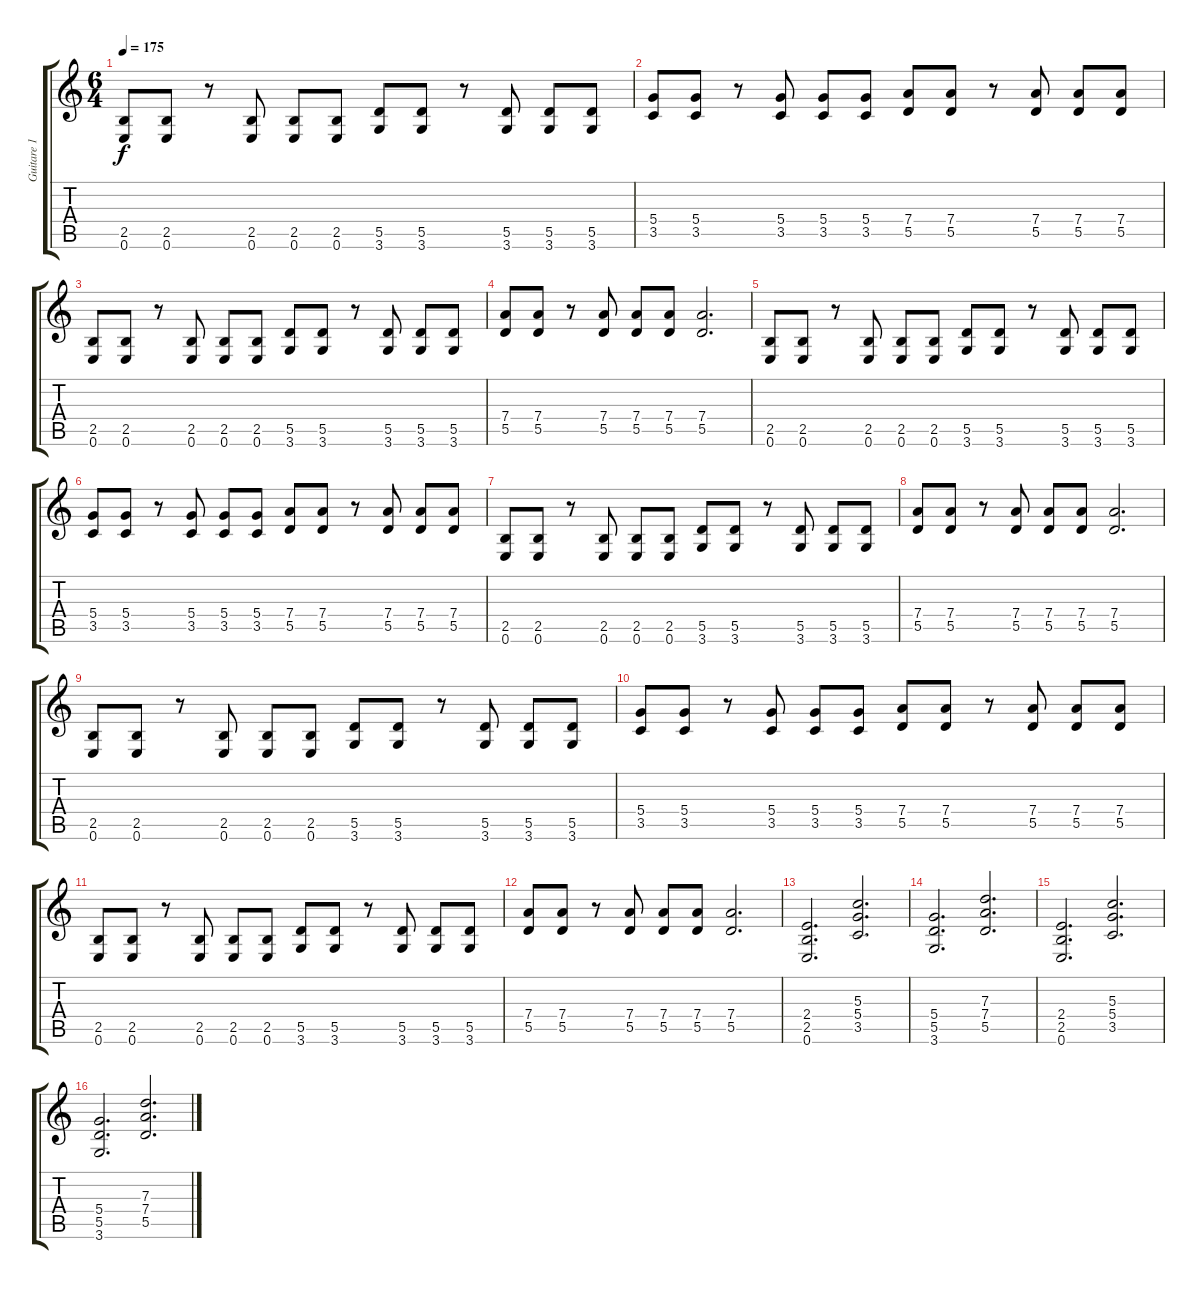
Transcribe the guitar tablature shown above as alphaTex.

\track ("Guitare 1" "Guitare 1") {instrument distortionguitar}
\staff {score tabs}
\tuning (E4 B3 G3 D3 A2 E2) {hide}
\ts (6 4)
\tempo 175
\clef g2
\ks c
(2.5 0.6).8{dy f} (2.5 0.6).8 r.8 (2.5 0.6).8 (2.5 0.6).8 (2.5 0.6).8 (5.5 3.6).8 (5.5 3.6).8 r.8 (5.5 3.6).8 (5.5 3.6).8 (5.5 3.6).8 |
(5.4 3.5).8 (5.4 3.5).8 r.8 (5.4 3.5).8 (5.4 3.5).8 (5.4 3.5).8 (7.4 5.5).8 (7.4 5.5).8 r.8 (7.4 5.5).8 (7.4 5.5).8 (7.4 5.5).8 |
(2.5 0.6).8 (2.5 0.6).8 r.8 (2.5 0.6).8 (2.5 0.6).8 (2.5 0.6).8 (5.5 3.6).8 (5.5 3.6).8 r.8 (5.5 3.6).8 (5.5 3.6).8 (5.5 3.6).8 |
(7.4 5.5).8 (7.4 5.5).8 r.8 (7.4 5.5).8 (7.4 5.5).8 (7.4 5.5).8 (7.4 5.5).2{d} |
(2.5 0.6).8 (2.5 0.6).8 r.8 (2.5 0.6).8 (2.5 0.6).8 (2.5 0.6).8 (5.5 3.6).8 (5.5 3.6).8 r.8 (5.5 3.6).8 (5.5 3.6).8 (5.5 3.6).8 |
(5.4 3.5).8 (5.4 3.5).8 r.8 (5.4 3.5).8 (5.4 3.5).8 (5.4 3.5).8 (7.4 5.5).8 (7.4 5.5).8 r.8 (7.4 5.5).8 (7.4 5.5).8 (7.4 5.5).8 |
(2.5 0.6).8 (2.5 0.6).8 r.8 (2.5 0.6).8 (2.5 0.6).8 (2.5 0.6).8 (5.5 3.6).8 (5.5 3.6).8 r.8 (5.5 3.6).8 (5.5 3.6).8 (5.5 3.6).8 |
(7.4 5.5).8 (7.4 5.5).8 r.8 (7.4 5.5).8 (7.4 5.5).8 (7.4 5.5).8 (7.4 5.5).2{d} |
(2.5 0.6).8 (2.5 0.6).8 r.8 (2.5 0.6).8 (2.5 0.6).8 (2.5 0.6).8 (5.5 3.6).8 (5.5 3.6).8 r.8 (5.5 3.6).8 (5.5 3.6).8 (5.5 3.6).8 |
(5.4 3.5).8 (5.4 3.5).8 r.8 (5.4 3.5).8 (5.4 3.5).8 (5.4 3.5).8 (7.4 5.5).8 (7.4 5.5).8 r.8 (7.4 5.5).8 (7.4 5.5).8 (7.4 5.5).8 |
(2.5 0.6).8 (2.5 0.6).8 r.8 (2.5 0.6).8 (2.5 0.6).8 (2.5 0.6).8 (5.5 3.6).8 (5.5 3.6).8 r.8 (5.5 3.6).8 (5.5 3.6).8 (5.5 3.6).8 |
(7.4 5.5).8 (7.4 5.5).8 r.8 (7.4 5.5).8 (7.4 5.5).8 (7.4 5.5).8 (7.4 5.5).2{d} |
(2.4 2.5 0.6).2{d} (5.3 5.4 3.5).2{d} |
(5.4 5.5 3.6).2{d} (7.3 7.4 5.5).2{d} |
(2.4 2.5 0.6).2{d} (5.3 5.4 3.5).2{d} |
(5.4 5.5 3.6).2{d} (7.3 7.4 5.5).2{d}
